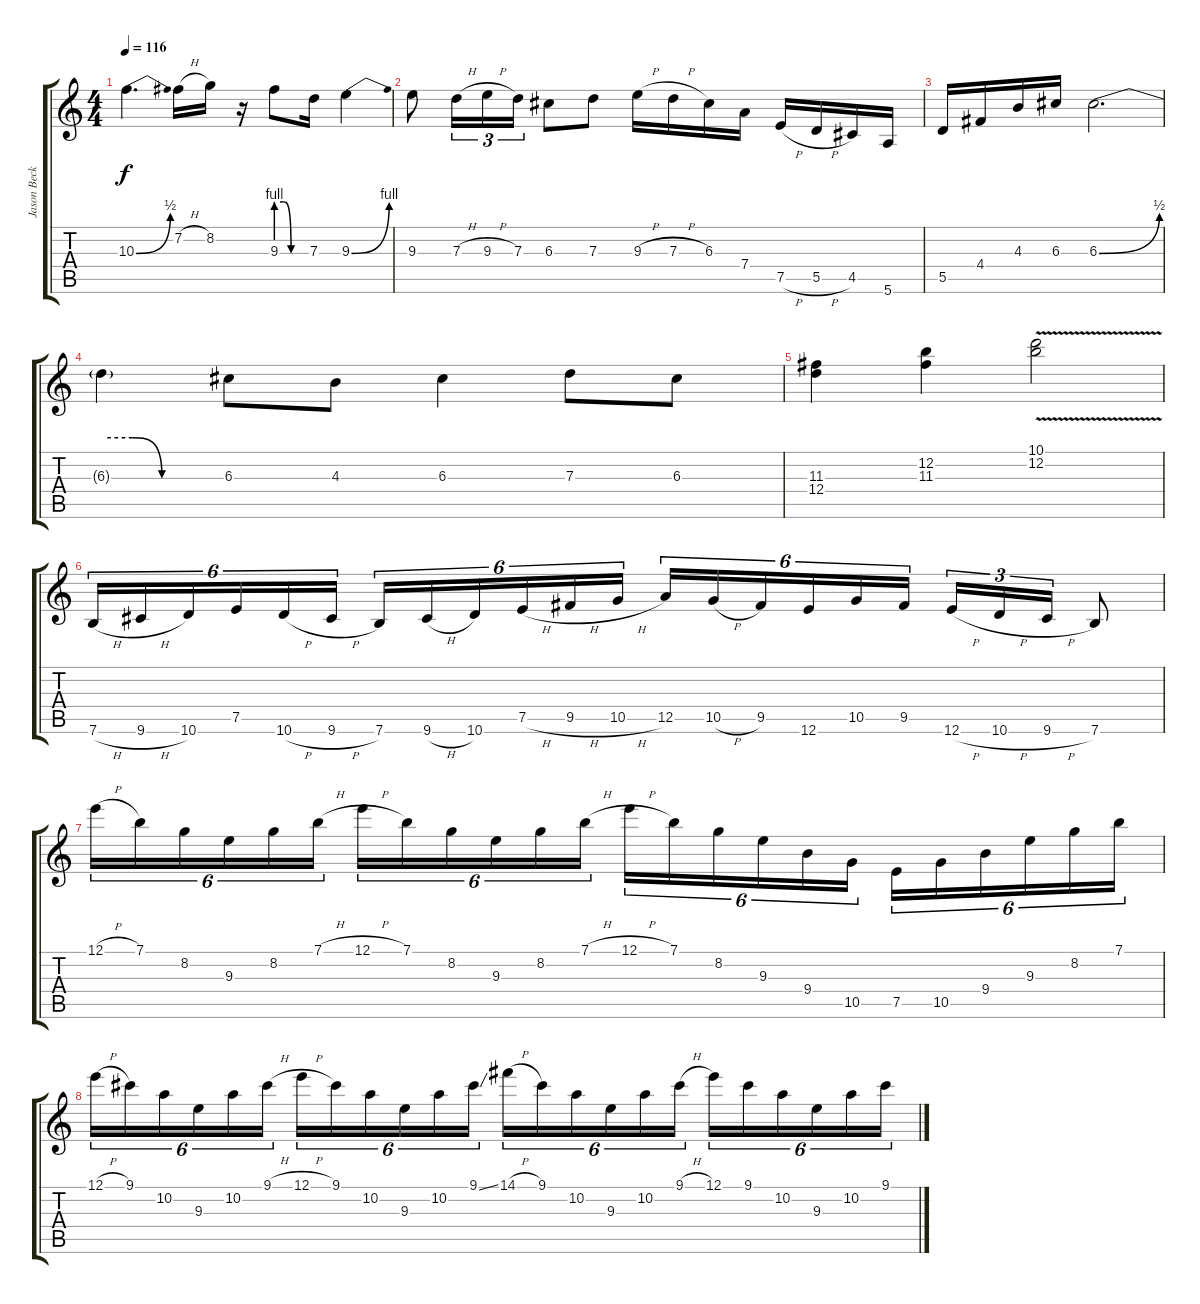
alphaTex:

\track ("Jason Becker" "Jason Beck") {instrument overdrivenguitar}
\staff {score tabs}
\tuning (E4 B3 G3 D3 A2 E2) {hide}
\ts (4 4)
\tempo 116
\clef g2
\ks c
10.3{be (bend 0 0 60 2)}.4{d dy f} 7.2{h}.16 8.2.16 r.16 9.3{be (custom 0 4 15 4 30 0 60 0)}.8 7.3.16 9.3{be (bend 0 0 60 4)}.4 |
9.3.8 7.3{h}.16{tu (3 2)} 9.3{h}.16{tu (3 2)} 7.3.16{tu (3 2)} 6.3.8 7.3.8 9.3{h}.16 7.3{h}.16 6.3.16 7.4.16 7.5{h}.16 5.5{h}.16 4.5.16 5.6.16 |
5.5.16 4.4.16 4.3.16 6.3.16 6.3{be (bend 0 0 60 2)}.2{d} |
6.3{be (custom 0 2 15 2 30 0 60 0) t}.4 6.3.8 4.3.8 6.3.4 7.3.8 6.3.8 |
(11.3 12.4).4 (12.2 11.3).4 (10.1{v} 12.2{v}).2 |
7.6{h}.16{tu (6 4)} 9.6{h}.16{tu (6 4)} 10.6.16{tu (6 4)} 7.5.16{tu (6 4)} 10.6{h}.16{tu (6 4)} 9.6{h}.16{tu (6 4)} 7.6.16{tu (6 4)} 9.6{h}.16{tu (6 4)} 10.6.16{tu (6 4)} 7.5{h}.16{tu (6 4)} 9.5{h}.16{tu (6 4)} 10.5{h}.16{tu (6 4)} 12.5.16{tu (6 4)} 10.5{h}.16{tu (6 4)} 9.5.16{tu (6 4)} 12.6.16{tu (6 4)} 10.5.16{tu (6 4)} 9.5.16{tu (6 4)} 12.6{h}.16{tu (3 2)} 10.6{h}.16{tu (3 2)} 9.6{h}.16{tu (3 2)} 7.6.8 |
12.1{h}.16{tu (6 4)} 7.1.16{tu (6 4)} 8.2.16{tu (6 4)} 9.3.16{tu (6 4)} 8.2.16{tu (6 4)} 7.1{h}.16{tu (6 4)} 12.1{h}.16{tu (6 4)} 7.1.16{tu (6 4)} 8.2.16{tu (6 4)} 9.3.16{tu (6 4)} 8.2.16{tu (6 4)} 7.1{h}.16{tu (6 4)} 12.1{h}.16{tu (6 4)} 7.1.16{tu (6 4)} 8.2.16{tu (6 4)} 9.3.16{tu (6 4)} 9.4.16{tu (6 4)} 10.5.16{tu (6 4)} 7.5.16{tu (6 4)} 10.5.16{tu (6 4)} 9.4.16{tu (6 4)} 9.3.16{tu (6 4)} 8.2.16{tu (6 4)} 7.1.16{tu (6 4)} |
12.1{h}.16{tu (6 4)} 9.1.16{tu (6 4)} 10.2.16{tu (6 4)} 9.3.16{tu (6 4)} 10.2.16{tu (6 4)} 9.1{h}.16{tu (6 4)} 12.1{h}.16{tu (6 4)} 9.1.16{tu (6 4)} 10.2.16{tu (6 4)} 9.3.16{tu (6 4)} 10.2.16{tu (6 4)} 9.1{ss}.16{tu (6 4)} 14.1{h}.16{tu (6 4)} 9.1.16{tu (6 4)} 10.2.16{tu (6 4)} 9.3.16{tu (6 4)} 10.2.16{tu (6 4)} 9.1{h}.16{tu (6 4)} 12.1.16{tu (6 4)} 9.1.16{tu (6 4)} 10.2.16{tu (6 4)} 9.3.16{tu (6 4)} 10.2.16{tu (6 4)} 9.1.16{tu (6 4)}
